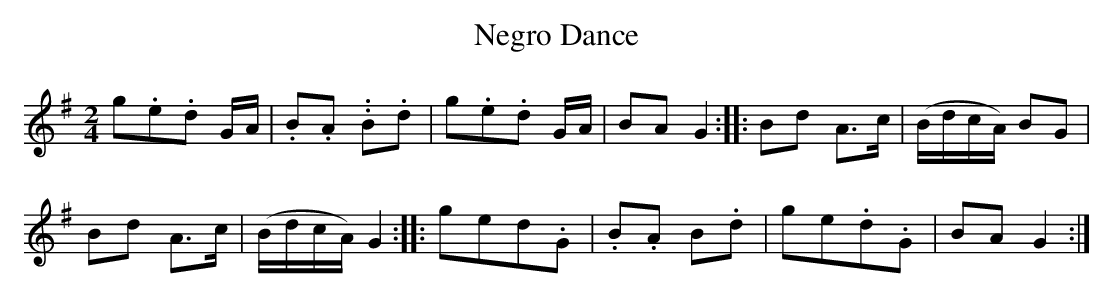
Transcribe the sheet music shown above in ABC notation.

X:1
T:Negro Dance
M:2/4
L:1/8
K:G
g.e.d G/A/|.B.A. .B.d|g.e.d G/A/|BA G2:||:Bd A>c|(B/d/c/A/) BG|
Bd A>c|(B/d/c/A/) G2:||:ged.G|.B.A B.d|ge.d.G |BA G2:|
